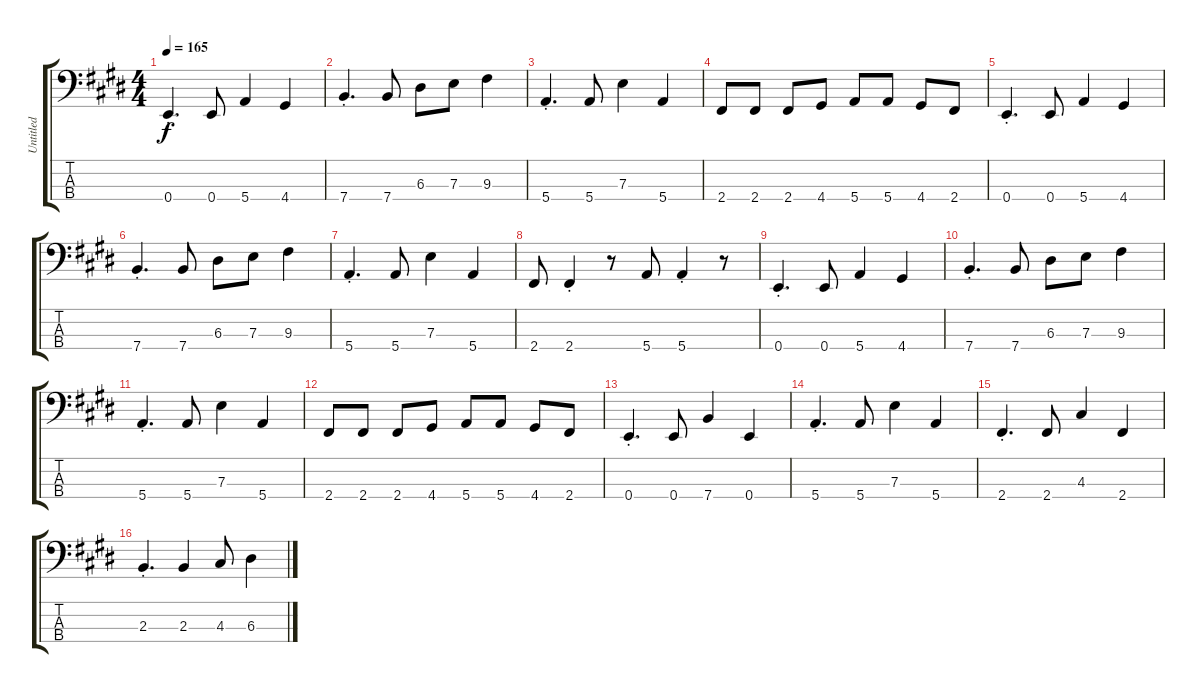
\track ("Untitled" "Untitled") {instrument electricbassfinger}
\staff {score tabs}
\tuning (G2 D2 A1 E1) {hide}
\ts (4 4)
\tempo 165
\clef f4
\ks e
0.4{st}.4{d dy f instrument electricbassfinger} 0.4.8 5.4.4 4.4.4 |
7.4{st}.4{d} 7.4.8 6.3.8 7.3.8 9.3.4 |
5.4{st}.4{d} 5.4.8 7.3.4 5.4.4 |
2.4.8 2.4.8 2.4.8 4.4.8 5.4.8 5.4.8 4.4.8 2.4.8 |
0.4{st}.4{d} 0.4.8 5.4.4 4.4.4 |
7.4{st}.4{d} 7.4.8 6.3.8 7.3.8 9.3.4 |
5.4{st}.4{d} 5.4.8 7.3.4 5.4.4 |
2.4.8 2.4{st}.4 r.8 5.4.8 5.4{st}.4 r.8 |
\ks c#minor
0.4{st}.4{d} 0.4.8 5.4.4 4.4.4 |
7.4{st}.4{d} 7.4.8 6.3.8 7.3.8 9.3.4 |
5.4{st}.4{d} 5.4.8 7.3.4 5.4.4 |
2.4.8 2.4.8 2.4.8 4.4.8 5.4.8 5.4.8 4.4.8 2.4.8 |
\ks e
0.4{st}.4{d} 0.4.8 7.4.4 0.4.4 |
\ks c#minor
5.4{st}.4{d} 5.4.8 7.3.4 5.4.4 |
2.4{st}.4{d} 2.4.8 4.3.4 2.4.4 |
2.3{st}.4{d} 2.3.4 4.3.8 6.3.4
